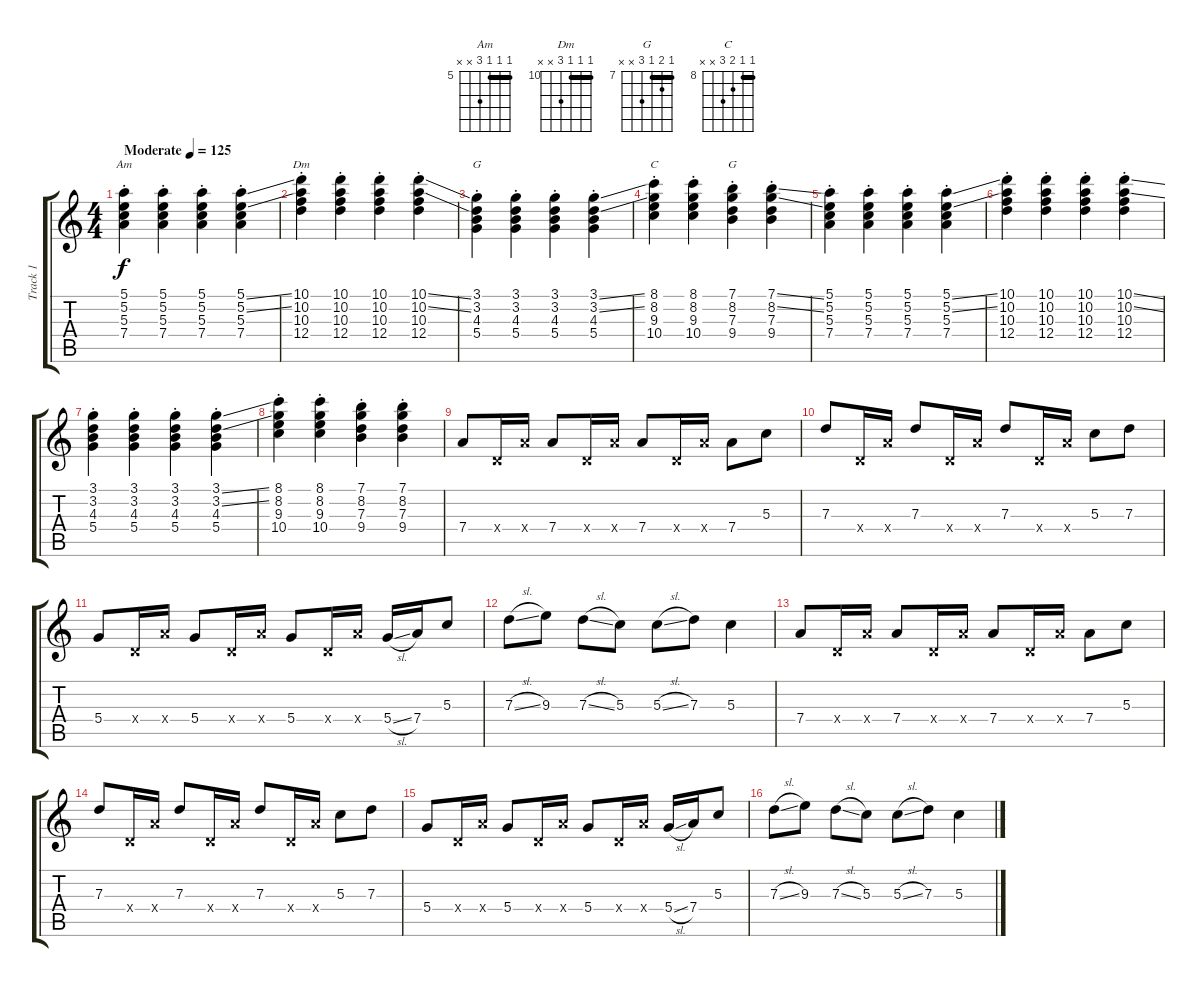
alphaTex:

\track ("Track 1" "Track 1") {instrument electricguitarclean}
\staff {score tabs}
\tuning (E4 B3 G3 D3 A2 E2) {hide}
\chord ("Am" 5 5 5 7 x x) {firstfret 5 barre 5}
\chord ("Dm" 10 10 10 12 x x) {firstfret 10 barre 10}
\chord ("G" 3 3 4 5 x x) {barre 3}
\chord ("C" 8 8 9 10 x x) {firstfret 8 barre 8}
\chord ("G" 7 8 7 9 x x) {firstfret 7 barre 7}
\ts (4 4)
\tempo (125 "Moderate")
\clef g2
\ks c
(5.1 5.2 5.3{st} 7.4).4{ch "Am" dy f instrument electricguitarclean} (5.1 5.2 5.3{st} 7.4).4 (5.1 5.2 5.3{st} 7.4).4 (5.1{ss} 5.2{ss} 5.3{st} 7.4).4 |
(10.1 10.2 10.3{st} 12.4).4{ch "Dm"} (10.1 10.2 10.3{st} 12.4).4 (10.1 10.2 10.3{st} 12.4).4 (10.1{ss} 10.2{ss} 10.3{st} 12.4).4 |
(3.1 3.2 4.3{st} 5.4).4{ch "G"} (3.1 3.2 4.3{st} 5.4).4 (3.1 3.2 4.3{st} 5.4).4 (3.1{ss} 3.2{ss} 4.3{st} 5.4).4 |
(8.1 8.2 9.3{st} 10.4).4{ch "C"} (8.1 8.2 9.3{st} 10.4).4 (7.1 8.2 7.3{st} 9.4).4{ch "G"} (7.1{ss} 8.2{ss} 7.3{st} 9.4).4 |
(5.1 5.2 5.3{st} 7.4).4 (5.1 5.2 5.3{st} 7.4).4 (5.1 5.2 5.3{st} 7.4).4 (5.1{ss} 5.2{ss} 5.3{st} 7.4).4 |
(10.1 10.2 10.3{st} 12.4).4 (10.1 10.2 10.3{st} 12.4).4 (10.1 10.2 10.3{st} 12.4).4 (10.1{ss} 10.2{ss} 10.3{st} 12.4).4 |
(3.1 3.2 4.3{st} 5.4).4 (3.1 3.2 4.3{st} 5.4).4 (3.1 3.2 4.3{st} 5.4).4 (3.1{ss} 3.2{ss} 4.3{st} 5.4).4 |
(8.1 8.2 9.3{st} 10.4).4 (8.1 8.2 9.3{st} 10.4).4 (7.1 8.2 7.3{st} 9.4).4 (7.1 8.2 7.3{st} 9.4).4 |
7.4.8 0.4{x}.16 7.4{x}.16 7.4.8 0.4{x}.16 7.4{x}.16 7.4.8 0.4{x}.16 7.4{x}.16 7.4.8 5.3.8 |
7.3.8 0.4{x}.16 7.4{x}.16 7.3.8 0.4{x}.16 7.4{x}.16 7.3.8 0.4{x}.16 7.4{x}.16 5.3.8 7.3.8 |
5.4.8 0.4{x}.16 7.4{x}.16 5.4.8 0.4{x}.16 7.4{x}.16 5.4.8 0.4{x}.16 7.4{x}.16 5.4{sl}.16 7.4.16 5.3.8 |
7.3{sl}.8 9.3.8 7.3{sl}.8 5.3.8{txt ""} 5.3{sl}.8 7.3.8 5.3.4 |
7.4.8 0.4{x}.16 7.4{x}.16 7.4.8 0.4{x}.16 7.4{x}.16 7.4.8 0.4{x}.16 7.4{x}.16 7.4.8 5.3.8 |
7.3.8 0.4{x}.16 7.4{x}.16 7.3.8 0.4{x}.16 7.4{x}.16 7.3.8 0.4{x}.16 7.4{x}.16 5.3.8 7.3.8 |
5.4.8 0.4{x}.16 7.4{x}.16 5.4.8 0.4{x}.16 7.4{x}.16 5.4.8 0.4{x}.16 7.4{x}.16 5.4{sl}.16 7.4.16 5.3.8 |
7.3{sl}.8 9.3.8 7.3{sl}.8 5.3.8 5.3{sl}.8 7.3.8 5.3.4
